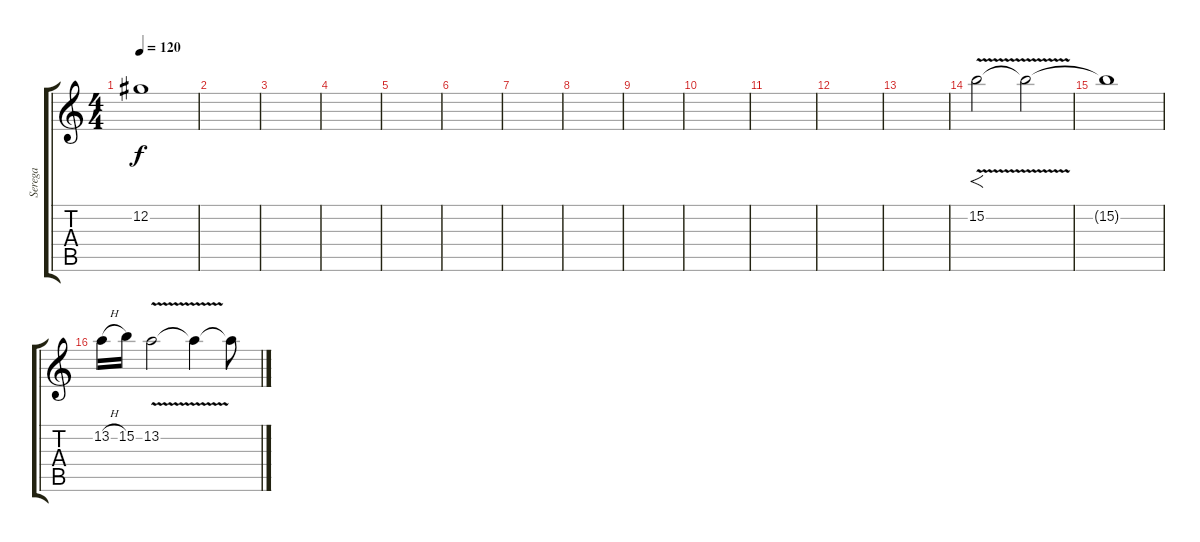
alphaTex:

\track ("Serega" "Serega") {instrument distortionguitar}
\staff {score tabs}
\tuning (Db4 Ab3 E3 B2 Gb2 Db2) {hide}
\ts (4 4)
\tempo 120
\clef g2
\ks c
12.2{t}.1{dy f} |
|
|
|
|
|
|
|
|
|
|
|
|
15.2{v}.2{f} 15.2{t}.2 |
15.2{t}.1 |
13.2{h}.16 15.2.16 13.2{v}.2 13.2{t}.4 13.2{t}.8
